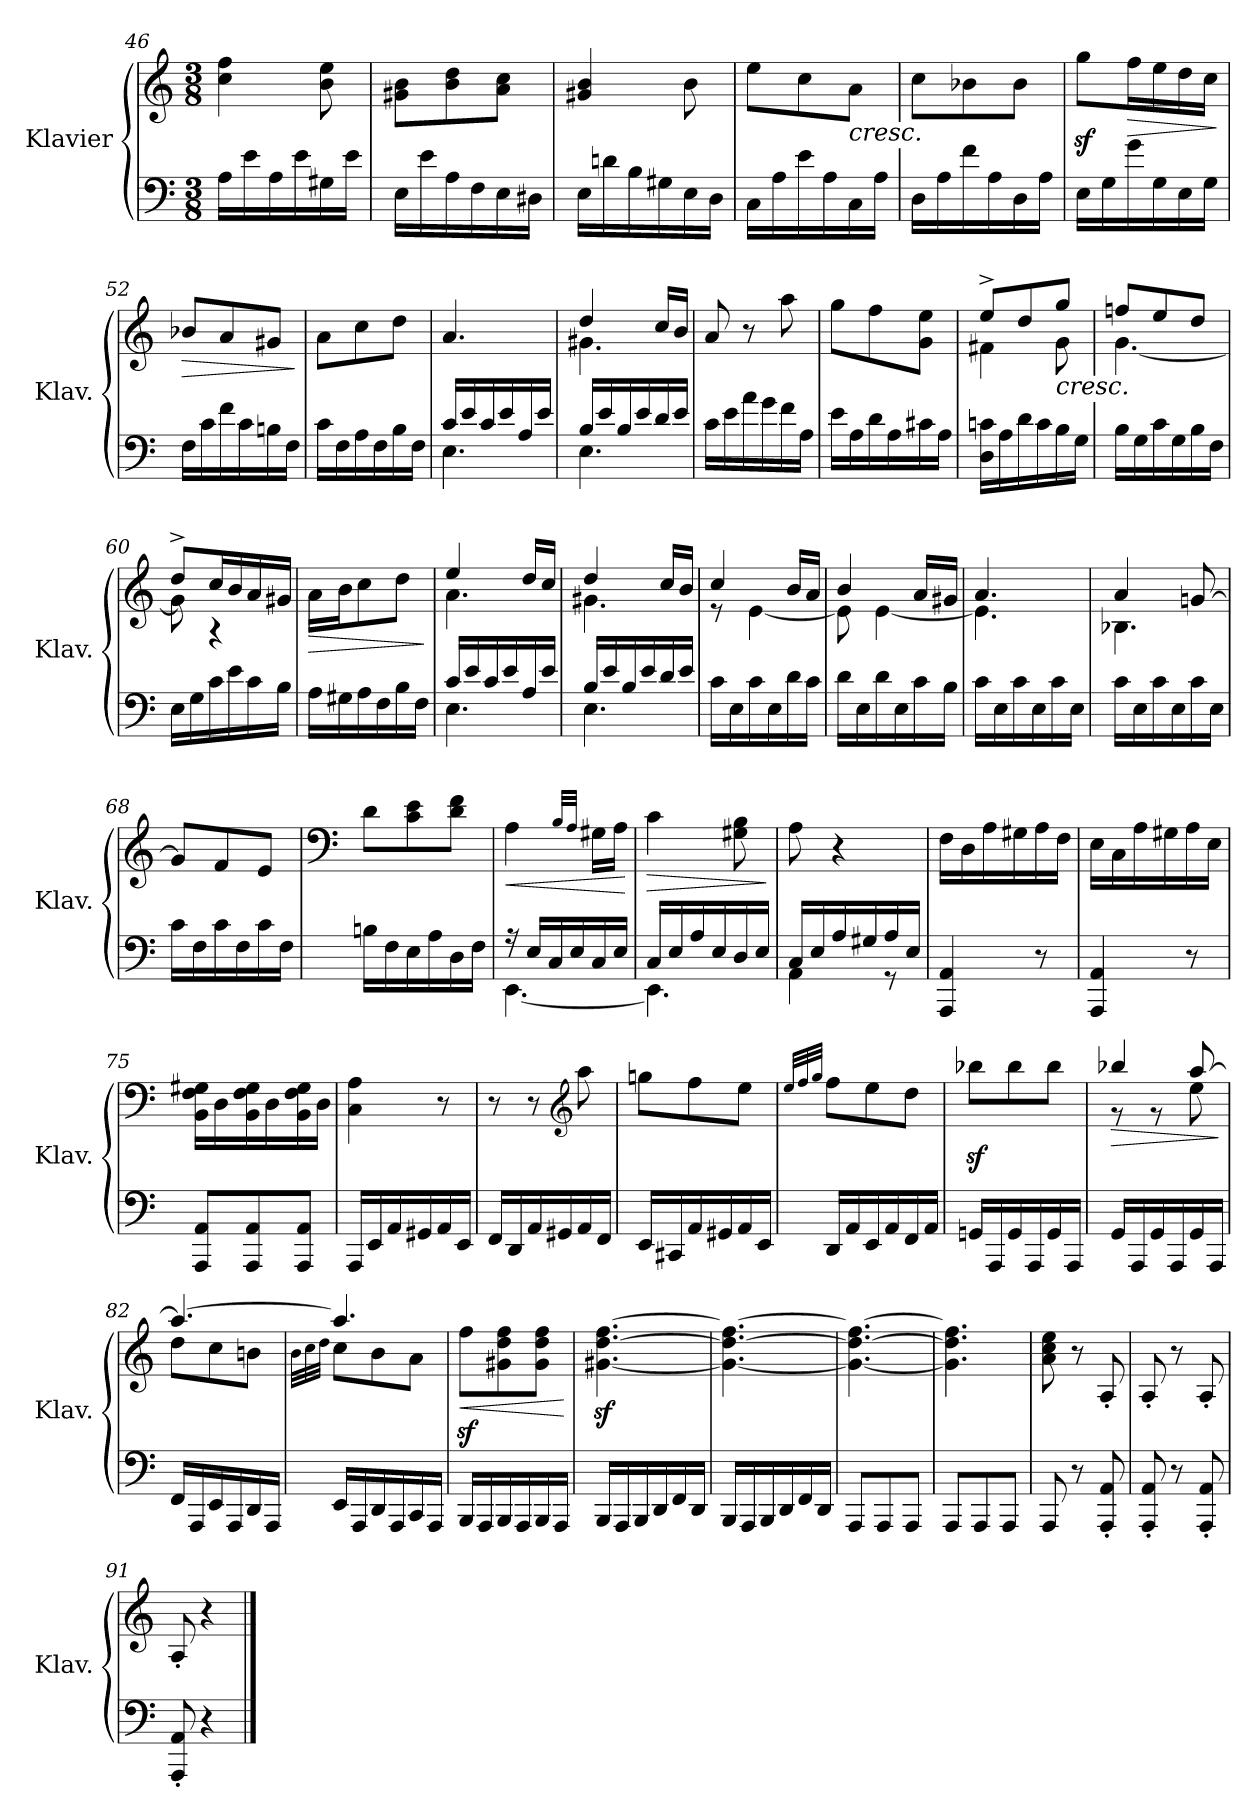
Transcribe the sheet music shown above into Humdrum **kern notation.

**kern	**kern	**dynam
*part1	*part1	*part1
*staff2	*staff1	*staff1/2
*I"Klavier	*	*
*I'Klav.	*	*
*clefF4	*clefG2	*
*k[]	*k[]	*
*M3/8	*M3/8	*
=46	=46	=46
16A\LL	4cc\ 4ff\	.
16e\	.	.
16A\	.	.
16e\	.	.
16G#X\	8b\ 8ee\	.
16e\JJ	.	.
=47	=47	=47
16E\LL	8g#X\ 8b\L	.
16e\	.	.
16A\	8b\ 8dd\	.
16F\	.	.
16E\	8a\ 8cc\J	.
16D#X\JJ	.	.
=48	=48	=48
16E\LL	4g#X/ 4b/	.
16dn\	.	.
16B\	.	.
16G#X\	.	.
16E\	8b\	.
16D\JJ	.	.
=49	=49	=49
16C\LL	8ee\L	.
16A\	.	.
16e\	8cc\	.
16A\	.	.
!	!LO:TX:b:i:t=cresc.	!
16C\	8a\J	.
16A\JJ	.	.
=50	=50	=50
16D\LL	8cc\L	.
16A\	.	.
16f\	8b-X\	.
16A\	.	.
16D\	8b-\J	.
16A\JJ	.	.
!!LO:LB:g=z
=51	=51	=51
16E\LL	8ggz<\L	.
16G\	.	.
!	!	!LO:HP:b
16g\	16ff\L	>
16G\	16ee\	.
16E\	16dd\	.
16G\JJ	16cc\JJ	.
.	.	]
=52	=52	=52
!	!	!LO:HP:b
16F\LL	8b-X/L	>
16c\	.	.
16f\	8a/	.
16c\	.	.
16Bn\	8g#X/J	.
16F\JJ	.	.
.	.	]
=53	=53	=53
16c\LL	8a\L	.
16F\	.	.
16A\	8cc\	.
16F\	.	.
16B\	8dd\J	.
16F\JJ	.	.
=54	=54	=54
*^	*	*
16c/LL	4.E\	4.a/	.
16e/	.	.	.
16c/	.	.	.
16e/	.	.	.
16A/	.	.	.
16e/JJ	.	.	.
=55	=55	=55	=55
*	*	*^	*
16B/LL	4.E\	4dd/	4.g#X\	.
16e/	.	.	.	.
16B/	.	.	.	.
16e/	.	.	.	.
16d/	.	16cc/LL	.	.
16e/JJ	.	16b/JJ	.	.
*v	*v	*	*	*
*	*v	*v	*
=56	=56	=56
16c\LL	8a/	.
16e\	.	.
16a\	8r	.
16g\	.	.
16f\	8aa\	.
16A\JJ	.	.
!!LO:LB:g=z
=57	=57	=57
16e\LL	8gg\L	.
16A\	.	.
16d\	8ff\	.
16A\	.	.
16c#X\	8g\ 8ee\J	.
16A\JJ	.	.
=58	=58	=58
*	*^	*
16D\ 16cn\LL	8ee^/L	4f#X\	.
16A\	.	.	.
16d\	8dd/	.	.
16c\	.	.	.
!	!LO:TX:b:i:t=cresc.	!	!
16B\	8gg/J	8g\	.
16G\JJ	.	.	.
=59	=59	=59	=59
16B\LL	8ffn/L	[4.g\	.
16G\	.	.	.
16c\	8ee/	.	.
16G\	.	.	.
16B\	8dd/J	.	.
16F\JJ	.	.	.
=60	=60	=60	=60
16E\LL	8dd^/L	8g\]	.
16G\	.	.	.
16c\	16cc/L	4r	.
16e\	16b/	.	.
16c\	16a/	.	.
16B\JJ	16g#X/JJ	.	.
*	*v	*v	*
=61	=61	=61
!	!	!LO:HP:b
16A\LL	16a\LL	>
16G#X\	16b\J	.
16A\	8cc\	.
16F\	.	.
16B\	8dd\J	.
16F\JJ	.	.
.	.	]
=62	=62	=62
*^	*^	*
16c/LL	4.E\	4ee/	4.a\	.
16e/	.	.	.	.
16c/	.	.	.	.
16e/	.	.	.	.
16A/	.	16dd/LL	.	.
16e/JJ	.	16cc/JJ	.	.
!!LO:PB:g=z	!!
=63	=63	=63	=63	=63
16B/LL	4.E\	4dd/	4.g#X\	.
16e/	.	.	.	.
16B/	.	.	.	.
16e/	.	.	.	.
16d/	.	16cc/LL	.	.
16e/JJ	.	16b/JJ	.	.
*v	*v	*	*	*
=64	=64	=64	=64
16c\LL	4cc/	8r	.
16E\	.	.	.
16c\	.	[4e\	.
16E\	.	.	.
16d\	16b/LL	.	.
16c\JJ	16a/JJ	.	.
=65	=65	=65	=65
16d\LL	4b/	8e\]	.
16E\	.	.	.
16d\	.	[4e\	.
16E\	.	.	.
16c\	16a/LL	.	.
16B\JJ	16g#X/JJ	.	.
=66	=66	=66	=66
16c\LL	4.a/	4.e\]	.
16E\	.	.	.
16c\	.	.	.
16E\	.	.	.
16c\	.	.	.
16E\JJ	.	.	.
=67	=67	=67	=67
16c\LL	4a/	4.B-X\	.
16E\	.	.	.
16c\	.	.	.
16E\	.	.	.
16c\	[8gn/	.	.
16E\JJ	.	.	.
*	*v	*v	*
=68	=68	=68
16c\LL	8g/L]	.
16F\	.	.
16c\	8f/	.
16F\	.	.
16c\	8e/J	.
16F\JJ	.	.
=69	=69	=69
*	*clefF4	*
16Bn\LL	8d\L	.
16F\	.	.
16E\	8c\ 8e\	.
16A\	.	.
16D\	8d\ 8f\J	.
16F\JJ	.	.
!!LO:LB:g=z
=70	=70	=70
*^	*	*
!	!	!	!LO:HP:b
16r	[4.EE\	4A\	<
16E/LL	.	.	.
16C/	.	.	.
16E/	.	.	.
.	.	32qB/LLL	.
.	.	32qA/JJJ	.
16C/	.	16G#X\LL	.
16E/JJ	.	16A\JJ	.
*v	*v	*	*
.	.	[
=71	=71	=71
*^	*	*
!	!	!	!LO:HP:b
16C/LL	4.EE\]	4c\	>
16E/	.	.	.
16A/	.	.	.
16E/	.	.	.
16D/	.	8G#X\ 8B\	.
16E/JJ	.	.	.
*v	*v	*	*
.	.	]
=72	=72	=72
*^	*	*
16C/LL	4AA\	8A\	.
16E/	.	.	.
16A/	.	4r	.
16G#X/	.	.	.
16A/	8r	.	.
16E/JJ	.	.	.
*v	*v	*	*
=73	=73	=73
4AAA/ 4AA/	16F\LL	.
.	16D\	.
.	16A\	.
.	16G#X\	.
8r	16A\	.
.	16F\JJ	.
=74	=74	=74
4AAA/ 4AA/	16E\LL	.
.	16C\	.
.	16A\	.
.	16G#X\	.
8r	16A\	.
.	16E\JJ	.
=75	=75	=75
8AAA/ 8AA/L	16BB\ 16F\ 16G#X\LL	.
.	16D\	.
8AAA/ 8AA/	16BB\ 16F\ 16G#\	.
.	16D\	.
8AAA/ 8AA/J	16BB\ 16F\ 16G#\	.
.	16D\JJ	.
=76	=76	=76
16AAA/LL	4C\ 4A\	.
16EE/	.	.
16AA/	.	.
16GG#X/	.	.
16AA/	8r	.
16EE/JJ	.	.
!!LO:LB:g=z
=77	=77	=77
16FF/LL	8r	.
16DD/	.	.
16AA/	8r	.
16GG#X/	.	.
*	*clefG2	*
16AA/	8aa\	.
16FF/JJ	.	.
=78	=78	=78
16EE/LL	8ggn\L	.
16CC#X/	.	.
16AA/	8ff\	.
16GG#X/	.	.
16AA/	8ee\J	.
16EE/JJ	.	.
=79	=79	=79
.	32qee/LLL	.
.	32qff/	.
.	32qgg/JJJ	.
16DD/LL	8ff\L	.
16AA/	.	.
16EE/	8ee\	.
16AA/	.	.
16FF/	8dd\J	.
16AA/JJ	.	.
=80	=80	=80
16GGn/LL	8bb-Xz<\L	.
16AAA/	.	.
16GG/	8bb-\	.
16AAA/	.	.
16GG/	8bb-\J	.
16AAA/JJ	.	.
=81	=81	=81
!	!	!LO:HP:b
*	*^	*
16GG/LL	4bb-X/	8r	>
16AAA/	.	.	.
16GG/	.	8r	.
16AAA/	.	.	.
16GG/	[8aa/	8ee\	.
16AAA/JJ	.	.	.
*	*v	*v	*
.	.	]
=82	=82	=82
*	*^	*
16FF/LL	4.aa/_	8dd\L	.
16AAA/	.	.	.
16EE/	.	8cc\	.
16AAA/	.	.	.
16DD/	.	8bn\J	.
16AAA/JJ	.	.	.
!!LO:LB:g=z	!!
=83	=83	=83	=83
.	.	32qb\LLL	.
.	.	32qcc\	.
.	.	32qdd\JJJ	.
16EE/LL	4.aa/]	8cc\L	.
16AAA/	.	.	.
16DD/	.	8b\	.
16AAA/	.	.	.
16CC/	.	8a\J	.
16AAA/JJ	.	.	.
*	*v	*v	*
=84	=84	=84
!	!	!LO:HP:b
16BBB/LL	8ffz<\L	<
16AAA/	.	.
16BBB/	8g#X\ 8dd\ 8ff\	.
16AAA/	.	.
16BBB/	8g#\ 8dd\ 8ff\J	.
16AAA/JJ	.	.
.	.	[
=85	=85	=85
16BBB/LL	[4.g#X\z< [4.dd\z< [4.ff\z<	.
16AAA/	.	.
16BBB/	.	.
16DD/	.	.
16FF/	.	.
16DD/JJ	.	.
=86	=86	=86
16BBB/LL	4.g#\_ 4.dd\_ 4.ff\_	.
16AAA/	.	.
16BBB/	.	.
16DD/	.	.
16FF/	.	.
16DD/JJ	.	.
=87	=87	=87
8AAA/L	4.g#\_ 4.dd\_ 4.ff\_	.
8AAA/	.	.
8AAA/J	.	.
=88	=88	=88
8AAA/L	4.g#\] 4.dd\] 4.ff\]	.
8AAA/	.	.
8AAA/J	.	.
=89	=89	=89
8AAA/	8a\ 8cc\ 8ee\	.
8r	8r	.
8AAA/' 8AA/'	8A'/	.
!!LO:LB:g=z
=90	=90	=90
8AAA/' 8AA/'	8A'/	.
8r	8r	.
8AAA/' 8AA/'	8A'/	.
=91	=91	=91
8AAA/' 8AA/'	8A'/	.
4r	4r	.
==	==	==
*-	*-	*-
